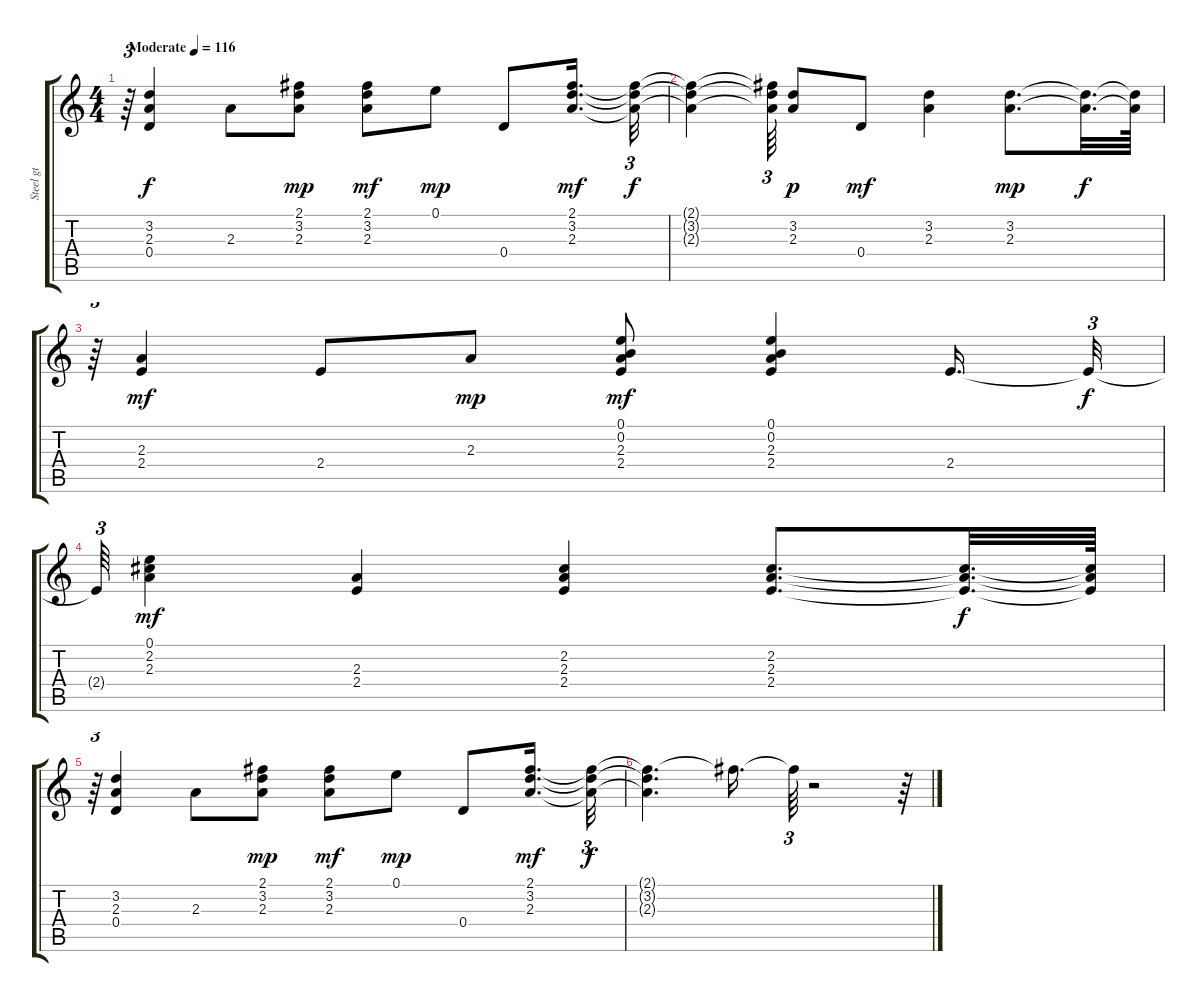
\track ("Steel gt" "Steel gt") {instrument acousticguitarsteel}
\staff {score tabs}
\tuning (E4 B3 G3 D3 A2 E2) {hide}
\ts (4 4)
\tempo (116 "Moderate")
\clef g2
\ks c
r.64{tu (3 2) dy f instrument acousticguitarsteel} (3.2 2.3 0.4).4{volume 10} 2.3.8{volume 10} (2.1 3.2 2.3).8{dy mp} (2.1 3.2 2.3).8{dy mf volume 9} 0.1.8{dy mp} 0.4.8{volume 9} (2.1 3.2 2.3).16{d dy mf} (2.1{t} 3.2{t} 2.3{t}).32{tu (3 2) dy f} |
(2.1{t} 3.2{t} 2.3{t}).4 (2.1{t} 3.2{t} 2.3{t}).64{tu (3 2)} (3.2 2.3).8{dy p volume 8} 0.4.8{dy mf volume 8} (3.2 2.3).4 (3.2 2.3).8{d dy mp volume 7} (3.2{t} 2.3{t}).32{d dy f} (3.2{t} 2.3{t}).64 |
r.64{tu (3 2)} (2.3 2.4).4{dy mf volume 6} 2.4.8{volume 6} 2.3.8{dy mp} (0.1 0.2 2.3 2.4).8{dy mf} (0.1 0.2 2.3 2.4).4{volume 5} 2.4.16{d volume 5} 2.4{t}.32{tu (3 2) dy f} |
2.4{t}.64{tu (3 2)} (0.1 2.2 2.3).4{dy mf volume 4} (2.3 2.4).4{volume 4} (2.2 2.3 2.4).4 (2.2 2.3 2.4).8{d volume 3} (2.2{t} 2.3{t} 2.4{t}).32{d dy f} (2.2{t} 2.3{t} 2.4{t}).64 |
r.64{tu (3 2)} (3.2 2.3 0.4).4{volume 2} 2.3.8 (2.1 3.2 2.3).8{dy mp volume 2} (2.1 3.2 2.3).8{dy mf} 0.1.8{dy mp} 0.4.8{volume 1} (2.1 3.2 2.3).16{d dy mf} (2.1{t} 3.2{t} 2.3{t}).32{tu (3 2) dy f} |
(2.1{t} 3.2{t} 2.3{t}).4{d} 2.1{t}.16{d} 2.1{t}.64{tu (3 2)} r.2 r.64
